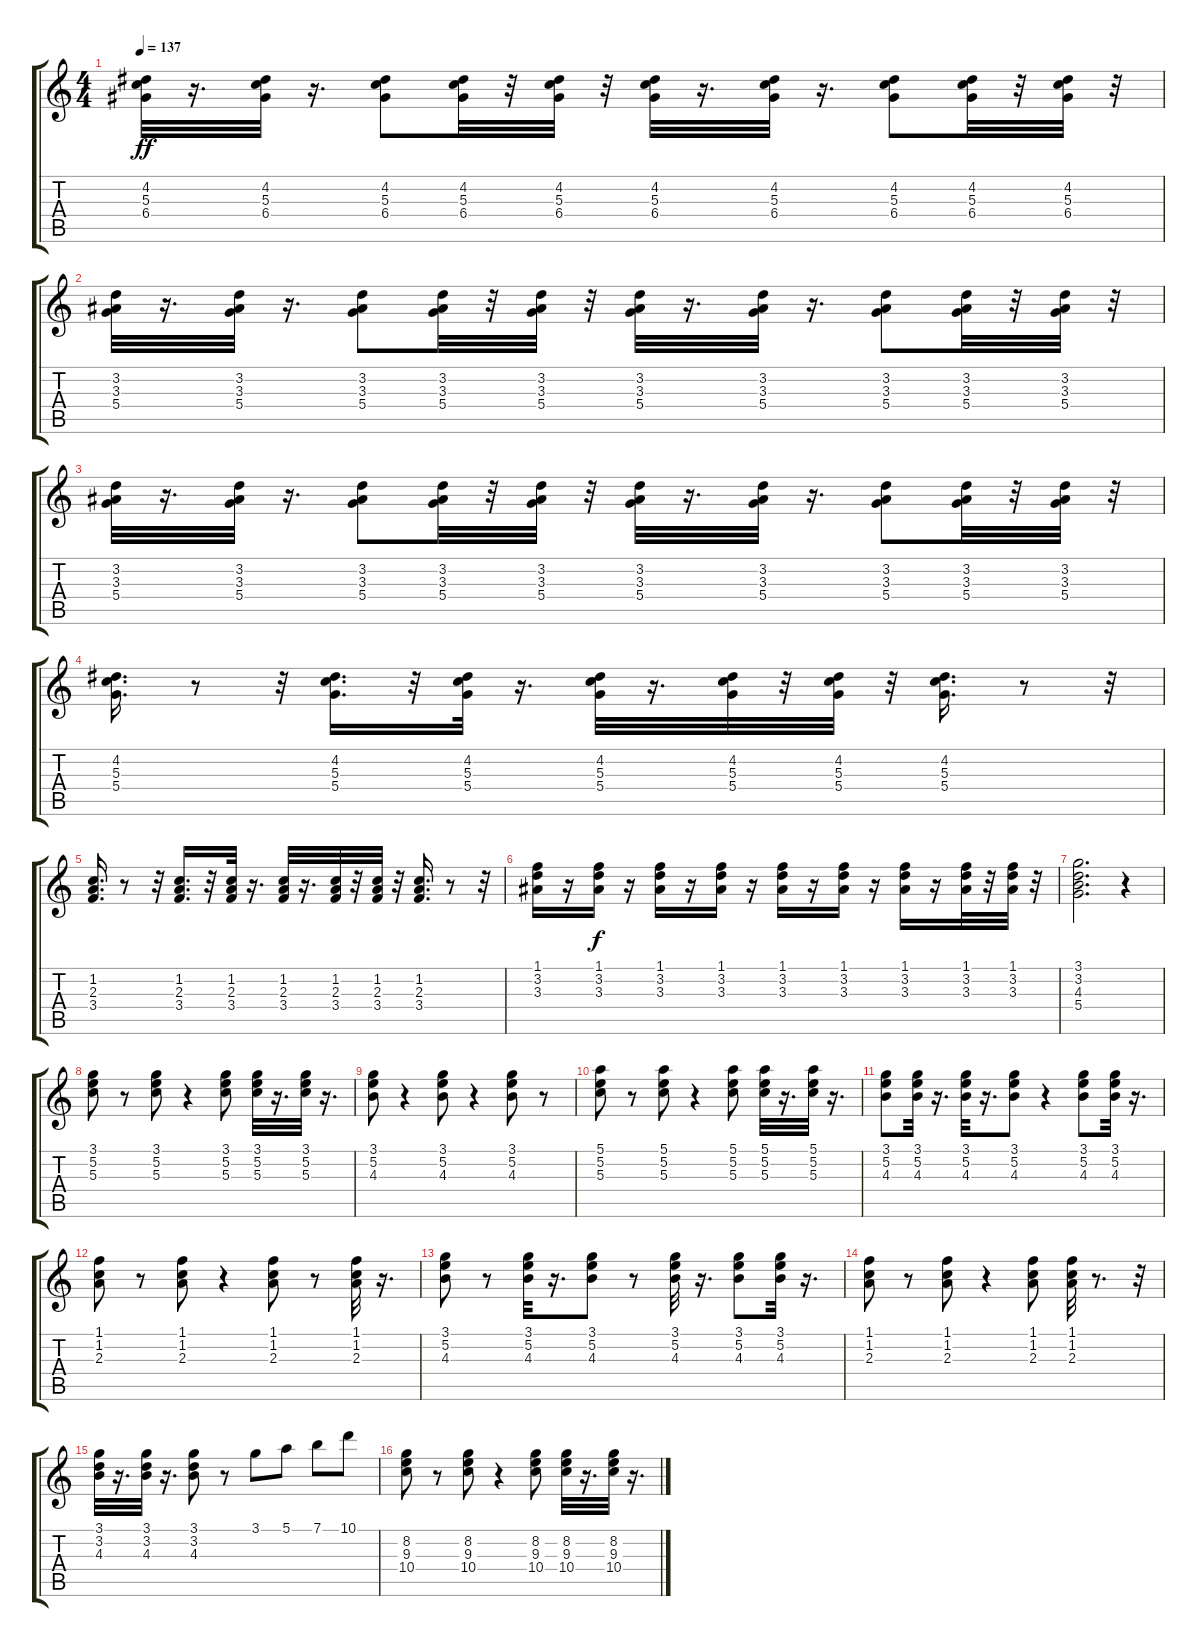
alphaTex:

\track "" {instrument distortionguitar}
\staff {score tabs}
\tuning (E4 B3 G3 D3 A2 E2) {hide}
\ts (4 4)
\tempo 137
\clef g2
\ks c
(4.2 5.3 6.4).32{dy ff} r.16{d} (4.2 5.3 6.4).32 r.16{d} (4.2 5.3 6.4).8 (4.2 5.3 6.4).32 r.32 (4.2 5.3 6.4).32 r.32 (4.2 5.3 6.4).32 r.16{d} (4.2 5.3 6.4).32 r.16{d} (4.2 5.3 6.4).8 (4.2 5.3 6.4).32 r.32 (4.2 5.3 6.4).32 r.32 |
(3.2 3.3 5.4).32 r.16{d} (3.2 3.3 5.4).32 r.16{d} (3.2 3.3 5.4).8 (3.2 3.3 5.4).32 r.32 (3.2 3.3 5.4).32 r.32 (3.2 3.3 5.4).32 r.16{d} (3.2 3.3 5.4).32 r.16{d} (3.2 3.3 5.4).8 (3.2 3.3 5.4).32 r.32 (3.2 3.3 5.4).32 r.32 |
(3.2 3.3 5.4).32 r.16{d} (3.2 3.3 5.4).32 r.16{d} (3.2 3.3 5.4).8 (3.2 3.3 5.4).32 r.32 (3.2 3.3 5.4).32 r.32 (3.2 3.3 5.4).32 r.16{d} (3.2 3.3 5.4).32 r.16{d} (3.2 3.3 5.4).8 (3.2 3.3 5.4).32 r.32 (3.2 3.3 5.4).32 r.32 |
(4.2 5.3 5.4).16{d} r.8 r.32 (4.2 5.3 5.4).16{d} r.32 (4.2 5.3 5.4).32 r.16{d} (4.2 5.3 5.4).32 r.16{d} (4.2 5.3 5.4).32 r.32 (4.2 5.3 5.4).32 r.32 (4.2 5.3 5.4).16{d} r.8 r.32 |
(1.2 2.3 3.4).16{d} r.8 r.32 (1.2 2.3 3.4).16{d} r.32 (1.2 2.3 3.4).32 r.16{d} (1.2 2.3 3.4).32 r.16{d} (1.2 2.3 3.4).32 r.32 (1.2 2.3 3.4).32 r.32 (1.2 2.3 3.4).16{d} r.8 r.32 |
(1.1 3.2 3.3).16 r.16 (1.1 3.2 3.3).16{dy f} r.16 (1.1 3.2 3.3).16 r.16 (1.1 3.2 3.3).16 r.16 (1.1 3.2 3.3).16 r.16 (1.1 3.2 3.3).16 r.16 (1.1 3.2 3.3).16 r.16 (1.1 3.2 3.3).32 r.32 (1.1 3.2 3.3).32 r.32 |
(3.1 3.2 4.3 5.4).2{d} r.4 |
(3.1 5.2 5.3).8 r.8 (3.1 5.2 5.3).8 r.4 (3.1 5.2 5.3).8 (3.1 5.2 5.3).32 r.16{d} (3.1 5.2 5.3).32 r.16{d} |
(3.1 5.2 4.3).8 r.4 (3.1 5.2 4.3).8 r.4 (3.1 5.2 4.3).8 r.8 |
(5.1 5.2 5.3).8 r.8 (5.1 5.2 5.3).8 r.4 (5.1 5.2 5.3).8 (5.1 5.2 5.3).32 r.16{d} (5.1 5.2 5.3).32 r.16{d} |
(3.1 5.2 4.3).8 (3.1 5.2 4.3).32 r.16{d} (3.1 5.2 4.3).32 r.16{d} (3.1 5.2 4.3).8 r.4 (3.1 5.2 4.3).8 (3.1 5.2 4.3).32 r.16{d} |
(1.1 1.2 2.3).8 r.8 (1.1 1.2 2.3).8 r.4 (1.1 1.2 2.3).8 r.8 (1.1 1.2 2.3).32 r.16{d} |
(3.1 5.2 4.3).8 r.8 (3.1 5.2 4.3).32 r.16{d} (3.1 5.2 4.3).8 r.8 (3.1 5.2 4.3).32 r.16{d} (3.1 5.2 4.3).8 (3.1 5.2 4.3).32 r.16{d} |
(1.1 1.2 2.3).8 r.8 (1.1 1.2 2.3).8 r.4 (1.1 1.2 2.3).8 (1.1 1.2 2.3).32 r.8{d} r.32 |
(3.1 3.2 4.3).32 r.16{d} (3.1 3.2 4.3).32 r.16{d} (3.1 3.2 4.3).8 r.8 3.1.8 5.1.8 7.1.8 10.1.8 |
(8.2 9.3 10.4).8 r.8 (8.2 9.3 10.4).8 r.4 (8.2 9.3 10.4).8 (8.2 9.3 10.4).32 r.16{d} (8.2 9.3 10.4).32 r.16{d}
